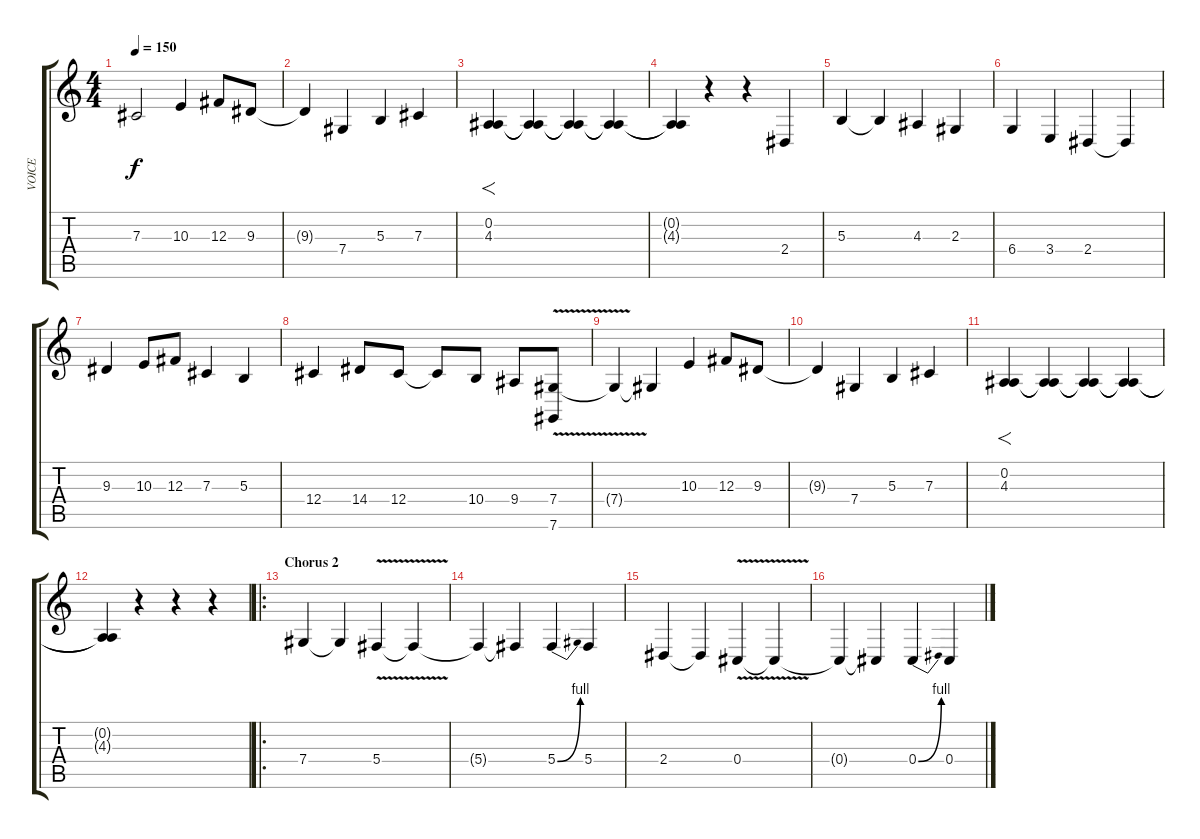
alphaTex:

\track ("VOICE" "VOICE") {instrument cello}
\staff {score tabs}
\tuning (Eb4 Bb3 Gb3 Db3 Ab2 Db2) {hide}
\ts (4 4)
\tempo 150
\clef g2
\ks c
7.3{t}.2{dy f} 10.3.4 12.3.8 9.3.8 |
9.3{t}.4 7.4.4 5.3.4 7.3.4 |
(0.2 4.3).4{f} (0.2{t} 4.3{t}).4 (0.2{t} 4.3{t}).4 (0.2{t} 4.3{t}).4 |
(0.2{t} 4.3{t}).4 r.4 r.4 2.4.4 |
5.3.4 5.3{t}.4 4.3.4 2.3.4 |
6.4.4 3.4.4 2.4.4 2.4{t}.4 |
9.3.4 10.3.8 12.3.8 7.3.4 5.3.4 |
12.4.4 14.4.8 12.4.8 12.4{t}.8 10.4.8 9.4.8 (7.4{v} 7.6).8 |
7.4{t}.4 7.4{t}.4 10.3.4 12.3.8 9.3.8 |
9.3{t}.4 7.4.4 5.3.4 7.3.4 |
(0.2 4.3).4{f} (0.2{t} 4.3{t}).4 (0.2{t} 4.3{t}).4 (0.2{t} 4.3{t}).4 |
(0.2{t} 4.3{t}).4 r.4 r.4 r.4 |
\ro
\section ("" "Chorus 2")
7.4.4 7.4{t}.4 5.4{v}.4 5.4{t}.4 |
5.4{t}.4 5.4{t}.4 5.4{be (bend 0 0 60 4)}.4 5.4.4 |
2.4.4 2.4{t}.4 0.4{v}.4 0.4{t}.4 |
0.4{t}.4 0.4{t}.4 0.4{be (bend 0 0 60 4)}.4 0.4.4
